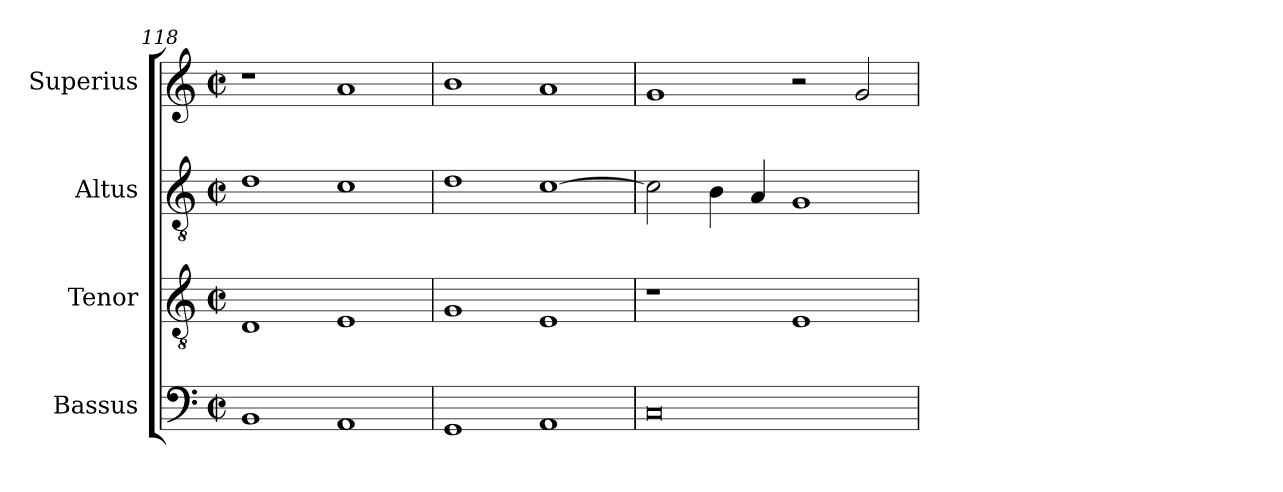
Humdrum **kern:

**kern	**kern	**kern	**kern
*part4	*part3	*part2	*part1
*staff4	*staff3	*staff2	*staff1
*I"Bassus	*I"Tenor	*I"Altus	*I"Superius
*I'B.	*I'T.	*	*I'S.
*clefF4	*clefGv2	*clefGv2	*clefG2
*	*ITrd7c12	*ITrd7c12	*
*k[]	*k[]	*k[]	*k[]
*C:	*C:	*C:	*C:
*M2/2	*M2/2	*M2/2	*M2/2
*met(c|)	*met(c|)	*met(c|)	*met(c|)
=118	=118	=118	=118
1BBi	1DDi	1Di	1r
1AAi	1EEi	1Ci	1ai
=119	=119	=119	=119
1GGi	1GGi	1Di	1bi
1AAi	1EEi	[>1Ci	1ai
=120	=120	=120	=120
0Ci	1r	2Ci\]	1gi
.	.	4BBi\	.
.	.	4AAi/	.
.	1EEi	1GGi	2r
.	.	.	2gi/
=	=	=	=
*-	*-	*-	*-
